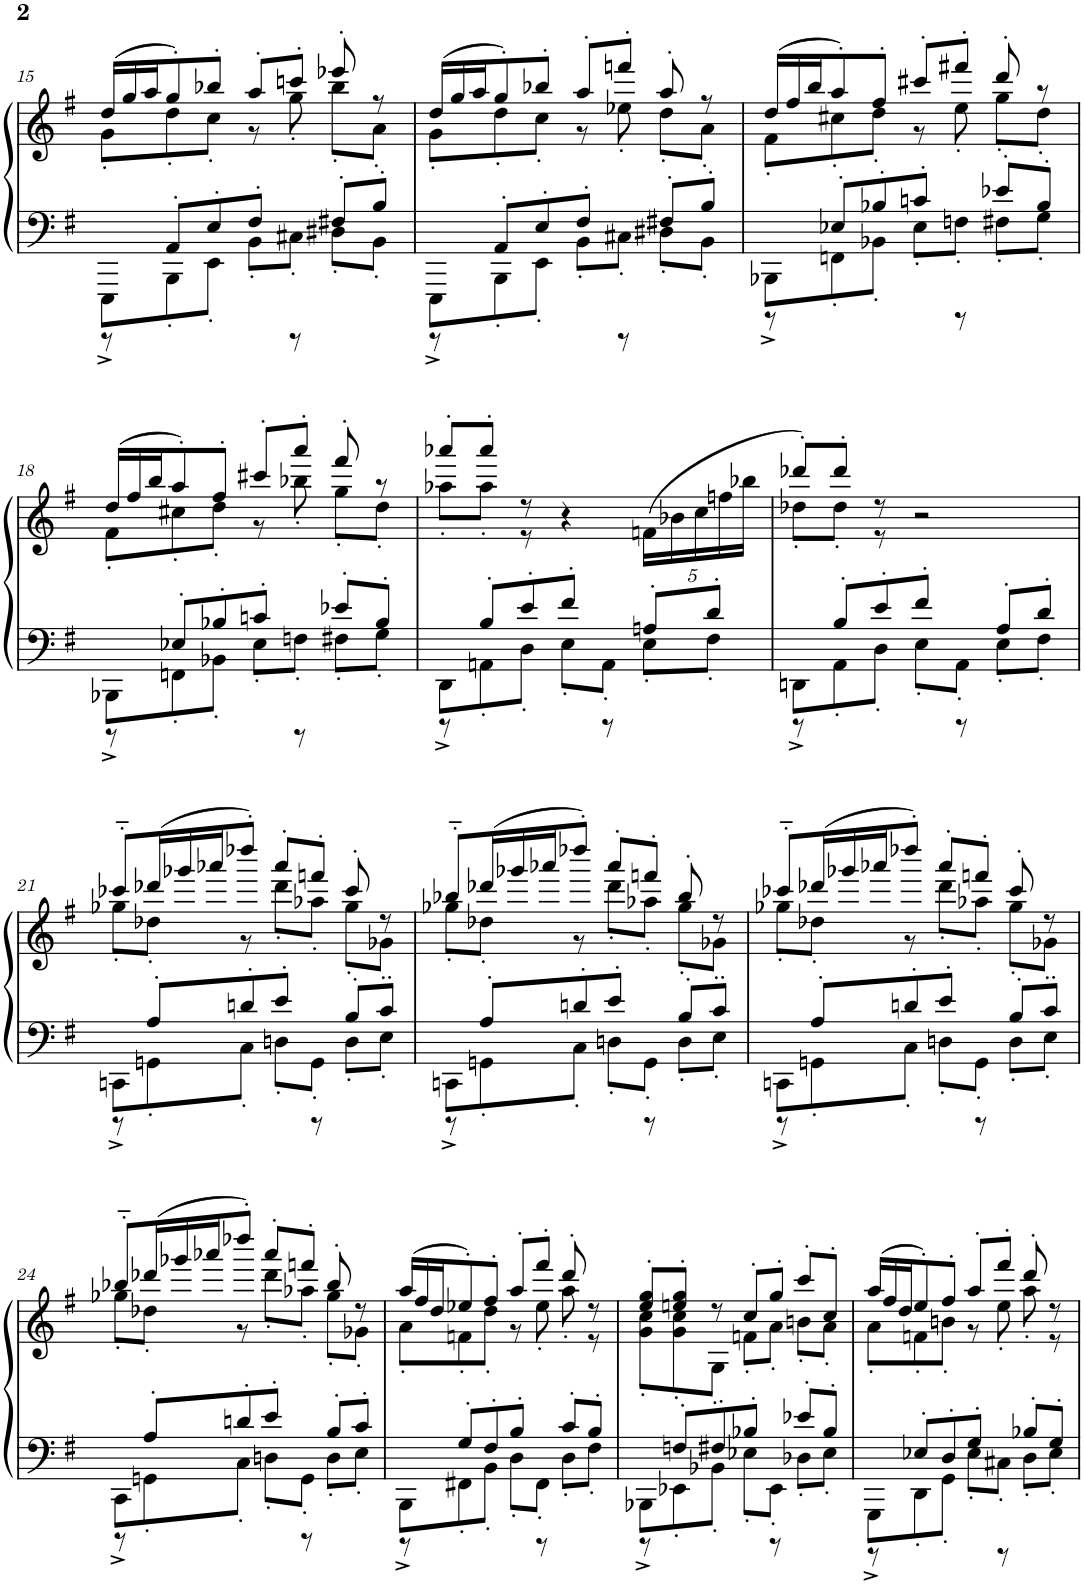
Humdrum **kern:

**kern	**kern
*part1	*part1
*staff2	*staff1
*I"Piano	*
*I'Pno.	*
!!LO:PB:g=z
*clefF4	*clefG2
*k[f#]	*k[f#]
*M7/8	*M7/8
=15	=15
*^	*
*	*	*Xbrackettup
*	*	*^
8EEE'<^<\L	8r	(24dd/LL	8g'\L
.	.	24gg/	.
.	.	24aa/J	.
8BBB'<\	8AA'>/L	8gg'/)	8dd'\
8EE'<\J	8E'>/	8bb-X'/J	8cc'\J
8BB'<\L	8F#'>/J	8aa'/L	8r
8C#X'<\J	8r	8cccn'/J	8gg'\
8D#X'<\L	8F#X'>/L	8eee-X'/	8bb-'\L
8BB'<\J	8B'>/J	8r	8a'\J
=16	=16	=16	=16
8EEE'<^<\L	8r	(24dd/LL	8g'\L
.	.	24gg/	.
.	.	24aa/J	.
8BBB'<\	8AA'>/L	8gg'/)	8dd'\
8EE'<\J	8E'>/	8bb-X'/J	8cc'\J
8BB'<\L	8F#'>/J	8aa'/L	8r
8C#X'<\J	8r	8fffn'/J	8ee-X'\
8D#X'<\L	8F#X'>/L	8aa'/	8dd'\L
8BB'<\J	8B'>/J	8r	8a'\J
=17	=17	=17	=17
8BBB-X'<^<\L	8r	(24dd/LL	8f#'\L
.	.	24ff#/	.
.	.	24bb/J	.
8FFn'<\	8E-X'>/L	8aa'/)	8cc#X'\
8BB-X'<\J	8B-X'>/	8ff#'/J	8dd'\J
8E-'<\L	8cn'>/J	8ccc#X'/L	8r
8Fn'<\J	8r	8fff#X'/J	8ee'\
8F#X'<\L	8e-X'>/L	8ddd'/	8gg'\L
8G'<\J	8B-'>/J	8r	8dd'\J
!!LO:LB:g=z	!!
=18	=18	=18	=18
8BBB-X'<^<\L	8r	(24dd/LL	8f#'\L
.	.	24ff#/	.
.	.	24bb/J	.
8FFn'<\	8E-X'>/L	8aa'/)	8cc#X'\
8BB-X'<\J	8B-X'>/	8ff#'/J	8dd'\J
8E-'<\L	8cn'>/J	8ccc#X'/L	8r
8Fn'<\J	8r	8aaa'/J	8bb-X'\
8F#X'<\L	8e-X'>/L	8fff#'/	8gg'\L
8G'<\J	8B-'>/J	8r	8dd'\J
=19	=19	=19	=19
8DD'<^<\L	8r	8aaa-X'/L	8aa-X'\L
8AAn'<\	8B'>/L	8aaa-'/J	8aa-'\J
8D'<\J	8e'>/	8r	8r
8E'<\L	8f#'>/J	4r	2ryy
8AA'<\J	8r	.	.
8E'<\L	8An'>/L	(20fn\LL	.
.	.	20b-X\	.
.	.	20cc\	.
8F#'<\J	8d'>/J	.	.
.	.	20ffn\	.
.	.	20bb-X\JJ	.
=20	=20	=20	=20
8DDn'<^<\L	8r	8ddd-X'/L)	8dd-X'\L
8AA'<\	8B'>/L	8ddd-'/J	8dd-'\J
8D'<\J	8e'>/	8r	8r
8E'<\L	8f#'>/J	2r	2ryy
8AA'<\J	8r	.	.
8E'<\L	8A'>/L	.	.
8F#'<\J	8d'>/J	.	.
!!LO:LB:g=z	!!
=21	=21	=21	=21
8CCn'<^<\L	8r	8ccc-X'~/L	8gg-X'\L
8GGn'<\	8A'>/L	(24ddd-X/L	8dd-X'\J
.	.	24ggg-X/	.
.	.	24aaa-X/J	.
8C'<\J	8dn'>/	8dddd-X'/J)	8r
8Dn'<\L	8e'>/J	8aaa-'/L	8ddd-'\L
8GG'<\J	8r	8fffn'/J	8aa-X'\J
8D'<\L	8B'>/L	8ccc-'/	8gg-'\L
8E'<\J	8c'>/J	8r	8g-X'\J
=22	=22	=22	=22
8CCn'<^<\L	8r	8bb-X'~/L	8gg-X'\L
8GGn'<\	8A'>/L	(24ddd-X/L	8dd-X'\J
.	.	24ggg-X/	.
.	.	24aaa-X/J	.
8C'<\J	8dn'>/	8dddd-X'/J)	8r
8Dn'<\L	8e'>/J	8aaa-'/L	8ddd-'\L
8GG'<\J	8r	8fffn'/J	8aa-X'\J
8D'<\L	8B'>/L	8bb-'/	8gg-'\L
8E'<\J	8c'>/J	8r	8g-X'\J
=23	=23	=23	=23
8CCn'<^<\L	8r	8ccc-X'~/L	8gg-X'\L
8GGn'<\	8A'>/L	(24ddd-X/L	8dd-X'\J
.	.	24ggg-X/	.
.	.	24aaa-X/J	.
8C'<\J	8dn'>/	8dddd-X'/J)	8r
8Dn'<\L	8e'>/J	8aaa-'/L	8ddd-'\L
8GG'<\J	8r	8fffn'/J	8aa-X'\J
8D'<\L	8B'>/L	8ccc-'/	8gg-'\L
8E'<\J	8c'>/J	8r	8g-X'\J
!!LO:LB:g=z	!!
=24	=24	=24	=24
8CC'<^<\L	8r	8bb-X'~/L	8gg-X'\L
8GGn'<\	8A'>/L	(24ddd-X/L	8dd-X'\J
.	.	24ggg-X/	.
.	.	24aaa-X/J	.
8C'<\J	8dn'>/	8dddd-X'/J)	8r
8Dn'<\L	8e'>/J	8aaa-'/L	8ddd-'\L
8GG'<\J	8r	8fffn'/J	8aa-X'\J
8D'<\L	8B'>/L	8bb-'/	8gg-'\L
8E'<\J	8c'>/J	8r	8g-X'\J
=25	=25	=25	=25
8BBB'<^<\L	8r	(24aa/LL	8a'\L
.	.	24ff#/	.
.	.	24dd/J	.
8FF#X'<\	8G'>/L	8ee-X'/)	8fn'\
8BB'<\J	8F#'>/	8ff#'/J	8dd'\J
8D'<\L	8B'>/J	8aa'/L	8r
8FF#'<\J	8r	8fff#'/J	8ee-'\
8D'<\L	8c'>/L	8ddd'/	8aa'\
8F#'<\J	8B'>/J	8r	8r
=26	=26	=26	=26
8BBB-X'<^<\L	8r	8ee/' 8gg/'L	8g\' 8cc\'L
8EE-X'<\	8Fn'>/L	8een/' 8gg/'J	8g\' 8cc\'
8BB-X'<\J	8F#X'>/	8r	8G'\J
8E-X'<\L	8B-X'>/J	8cc'/L	8fn'\L
8EE-'<\J	8r	8gg'/J	8a'\J
8D-X'<\L	8e-X'>/L	8ccc'/L	8bn'\L
8E-'<\J	8B-'>/J	8cc'/J	8a'\J
=27	=27	=27	=27
8GGG'<^<\L	8r	(24aa/LL	8a'\L
.	.	24ff#/	.
.	.	24dd/J	.
8DD'<\	8E-X'>/L	8ee'/)	8fn'\
8GG'<\J	8D'>/	8ff#'/J	8bn'\J
8E-'<\L	8G'>/J	8aa'/L	8r
8C#X'<\J	8r	8fff#'/J	8ee'\
8D'<\L	8B-X'>/L	8ddd'/	8aa'\
8E-'<\J	8G'>/J	8r	8r
*v	*v	*	*
*	*v	*v
=	=
*-	*-
